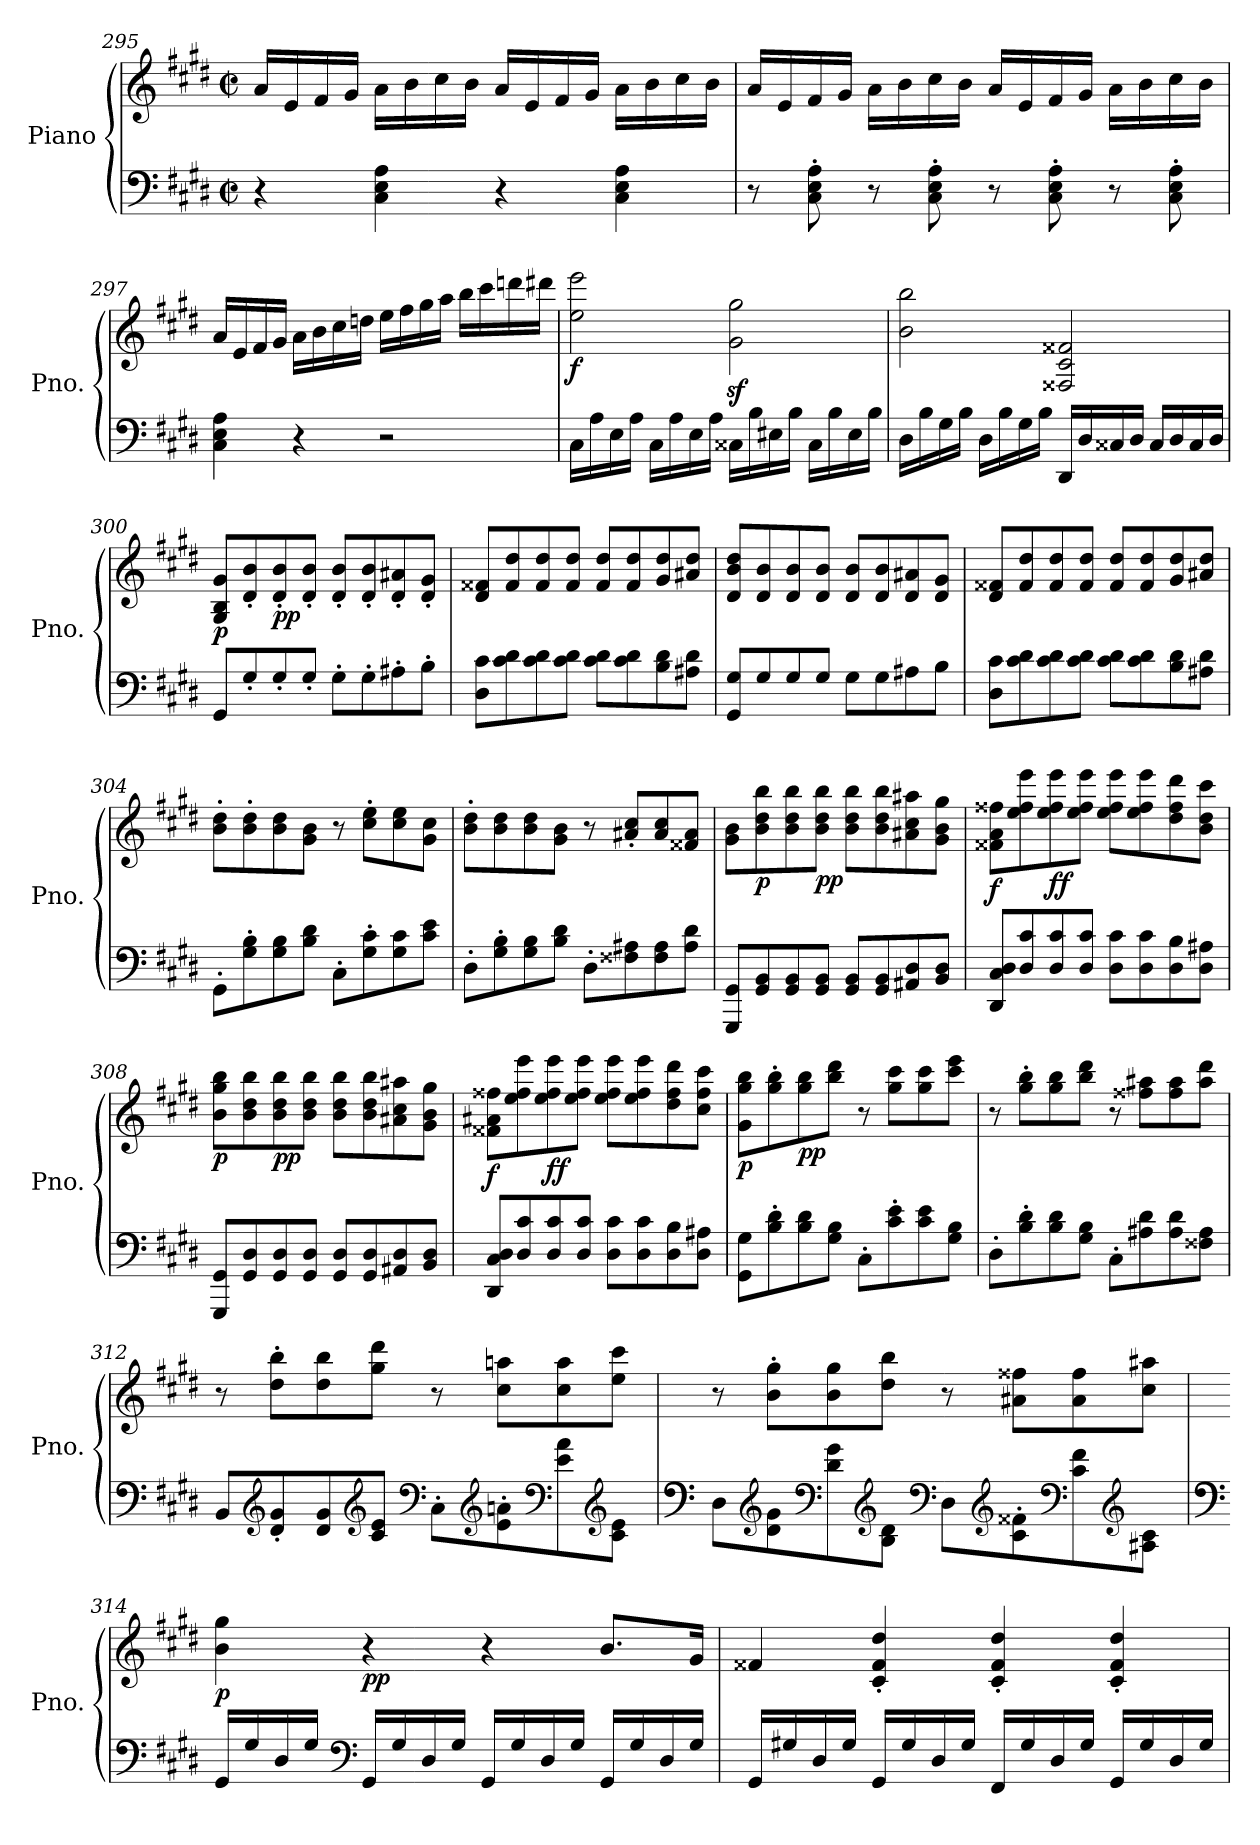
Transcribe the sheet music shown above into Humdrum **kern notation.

**kern	**kern	**dynam
*part1	*part1	*part1
*staff2	*staff1	*staff1/2
*I"Piano	*	*
*I'Pno.	*	*
*clefF4	*clefG2	*
*k[f#c#g#d#]	*k[f#c#g#d#]	*
*M2/2	*M2/2	*
*met(c|)	*met(c|)	*
=295	=295	=295
4r	16a/LL	.
.	16e/	.
.	16f#/	.
.	16g#/JJ	.
4C#\ 4E\ 4A\	16a\LL	.
.	16b\	.
.	16cc#\	.
.	16b\JJ	.
4r	16a/LL	.
.	16e/	.
.	16f#/	.
.	16g#/JJ	.
4C#\ 4E\ 4A\	16a\LL	.
.	16b\	.
.	16cc#\	.
.	16b\JJ	.
!!LO:LB:g=z
=296	=296	=296
8r	16a/LL	.
.	16e/	.
8C#\' 8E\' 8A\'	16f#/	.
.	16g#/JJ	.
8r	16a\LL	.
.	16b\	.
8C#\' 8E\' 8A\'	16cc#\	.
.	16b\JJ	.
8r	16a/LL	.
.	16e/	.
8C#\' 8E\' 8A\'	16f#/	.
.	16g#/JJ	.
8r	16a\LL	.
.	16b\	.
8C#\' 8E\' 8A\'	16cc#\	.
.	16b\JJ	.
=297	=297	=297
4C#\ 4E\ 4A\	16a/LL	.
.	16e/	.
.	16f#/	.
.	16g#/JJ	.
4r	16a\LL	.
.	16b\	.
.	16cc#\	.
.	16ddn\JJ	.
2r	16ee\LL	.
.	16ff#\	.
.	16gg#\	.
.	16aa\JJ	.
.	16bb\LL	.
.	16ccc#\	.
.	16dddn\	.
.	16ddd#X\JJ	.
!!LO:LB:g=z
=298	=298	=298
!	!	!LO:DY:b
16C#\LL	2ee\ 2eee\	f
16A\	.	.
16E\	.	.
16A\JJ	.	.
16C#\LL	.	.
16A\	.	.
16E\	.	.
16A\JJ	.	.
16C##X\LL	2g#\z< 2gg#\z<	.
16B\	.	.
16E#X\	.	.
16B\JJ	.	.
16C##\LL	.	.
16B\	.	.
16E#\	.	.
16B\JJ	.	.
=299	=299	=299
16D#\LL	2b\ 2bb\	.
16B\	.	.
16G#\	.	.
16B\JJ	.	.
16D#\LL	.	.
16B\	.	.
16G#\	.	.
16B\JJ	.	.
16DD#/LL	2F##X/ 2c#/ 2f##X/	.
16D#/	.	.
16C##X/	.	.
16D#/JJ	.	.
16C##/LL	.	.
16D#/	.	.
16C##/	.	.
16D#/JJ	.	.
=300	=300	=300
!	!	!LO:DY:b
8GG#/L	8G#/ 8B/ 8g#/L	p
8G#'/	8d#/' 8b/'	.
!	!	!LO:DY:b
!	!	!LO:DY:n=1:b
8G#'/	8d#/' 8b/'	p p
8G#'/J	8d#/' 8b/'J	.
8G#'\L	8d#/' 8b/'L	.
8G#'\	8d#/' 8b/'	.
8A#X'\	8d#/' 8a#X/'	.
8B'\J	8d#/' 8g#/'J	.
!!LO:LB:g=z
=301	=301	=301
8D#\ 8c#\L	8d#/ 8f##X/L	.
8c#\ 8d#\	8f##/ 8dd#/	.
8c#\ 8d#\	8f##/ 8dd#/	.
8c#\ 8d#\J	8f##/ 8dd#/J	.
8c#\ 8d#\L	8f##/ 8dd#/L	.
8c#\ 8d#\	8f##/ 8dd#/	.
8B\ 8d#\	8g#/ 8dd#/	.
8A#X\ 8d#\J	8a#X/ 8dd#/J	.
=302	=302	=302
8GG#/ 8G#/L	8d#/ 8b/ 8dd#/L	.
8G#/	8d#/ 8b/	.
8G#/	8d#/ 8b/	.
8G#/J	8d#/ 8b/J	.
8G#\L	8d#/ 8b/L	.
8G#\	8d#/ 8b/	.
8A#X\	8d#/ 8a#X/	.
8B\J	8d#/ 8g#/J	.
=303	=303	=303
8D#\ 8c#\L	8d#/ 8f##X/L	.
8c#\ 8d#\	8f##/ 8dd#/	.
8c#\ 8d#\	8f##/ 8dd#/	.
8c#\ 8d#\J	8f##/ 8dd#/J	.
8c#\ 8d#\L	8f##/ 8dd#/L	.
8c#\ 8d#\	8f##/ 8dd#/	.
8B\ 8d#\	8g#/ 8dd#/	.
8A#X\ 8d#\J	8a#X/ 8dd#/J	.
!!LO:LB:g=z
=304	=304	=304
8GG#'\L	8b\' 8dd#\'L	.
8G#\' 8B\'	8b\' 8dd#\'	.
8G#\ 8B\	8b\ 8dd#\	.
8B\ 8d#\J	8g#\ 8b\J	.
8C#'\L	8r	.
8G#\' 8c#\'	8cc#\' 8ee\'L	.
8G#\ 8c#\	8cc#\ 8ee\	.
8c#\ 8e\J	8g#\ 8cc#\J	.
=305	=305	=305
8D#'\L	8b\' 8dd#\'L	.
8G#\' 8B\'	8b\ 8dd#\	.
8G#\ 8B\	8b\ 8dd#\	.
8B\ 8d#\J	8g#\ 8b\J	.
8D#'\L	8r	.
8F##X\ 8A#X\	8a#X/' 8cc#/'L	.
8F##\ 8A#\	8a#/ 8cc#/	.
8A#\ 8d#\J	8f##X/ 8a#/J	.
=306	=306	=306
8GGG#/ 8GG#/L	8g#\ 8b\L	.
!	!	!LO:DY:b
8GG#/ 8BB/	8b\ 8dd#\ 8bb\	p
8GG#/ 8BB/	8b\ 8dd#\ 8bb\	.
!	!	!LO:DY:b
!	!	!LO:DY:n=1:b
8GG#/ 8BB/J	8b\ 8dd#\ 8bb\J	p p
8GG#/ 8BB/L	8b\ 8dd#\ 8bb\L	.
8GG#/ 8BB/	8b\ 8dd#\ 8bb\	.
8AA#X/ 8D#/	8a#X\ 8cc#\ 8aa#X\	.
8BB/ 8D#/J	8g#\ 8b\ 8gg#\J	.
!!LO:LB:g=z
=307	=307	=307
!	!	!LO:DY:b
8DD#/ 8C#/ 8D#/L	8f##X\ 8a\ 8ff##X\L	f
8D#/ 8c#/	8ee\ 8ff##\ 8eee\	.
!	!	!LO:DY:b
!	!	!LO:DY:n=1:b
8D#/ 8c#/	8ee\ 8ff##\ 8eee\	f f
8D#/ 8c#/J	8ee\ 8ff##\ 8eee\J	.
8D#\ 8c#\L	8ee\ 8ff##\ 8eee\L	.
8D#\ 8c#\	8ee\ 8ff##\ 8eee\	.
8D#\ 8B\	8dd#\ 8ff##\ 8ddd#\	.
8D#\ 8A#X\J	8b\ 8dd#\ 8ccc#\J	.
=308	=308	=308
!	!	!LO:DY:b
8GGG#/ 8GG#/L	8b\ 8gg#\ 8bb\L	p
8GG#/ 8D#/	8b\ 8dd#\ 8bb\	.
!	!	!LO:DY:b
!	!	!LO:DY:n=1:b
8GG#/ 8D#/	8b\ 8dd#\ 8bb\	p p
8GG#/ 8D#/J	8b\ 8dd#\ 8bb\J	.
8GG#/ 8D#/L	8b\ 8dd#\ 8bb\L	.
8GG#/ 8D#/	8b\ 8dd#\ 8bb\	.
8AA#X/ 8D#/	8a#X\ 8cc#\ 8aa#X\	.
8BB/ 8D#/J	8g#\ 8b\ 8gg#\J	.
=309	=309	=309
!	!	!LO:DY:b
8DD#/ 8C#/ 8D#/L	8f##X\ 8a#X\ 8ff##X\L	f
8D#/ 8c#/	8ee\ 8ff##\ 8eee\	.
!	!	!LO:DY:b
!	!	!LO:DY:n=1:b
8D#/ 8c#/	8ee\ 8ff##\ 8eee\	f f
8D#/ 8c#/J	8ee\ 8ff##\ 8eee\J	.
8D#\ 8c#\L	8ee\ 8ff##\ 8eee\L	.
8D#\ 8c#\	8ee\ 8ff##\ 8eee\	.
8D#\ 8B\	8dd#\ 8ff##\ 8ddd#\	.
8D#\ 8A#X\J	8cc#\ 8ff##\ 8ccc#\J	.
!!LO:PB:g=z
=310	=310	=310
!	!	!LO:DY:b
8GG#\ 8G#\L	8g#\ 8gg#\ 8bb\L	p
8B\' 8d#\'	8gg#\' 8bb\'	.
!	!	!LO:DY:b
!	!	!LO:DY:n=1:b
8B\ 8d#\	8gg#\ 8bb\	p p
8G#\ 8B\J	8bb\ 8ddd#\J	.
8C#'\L	8r	.
8c#\' 8e\'	8gg#\ 8ccc#\L	.
8c#\ 8e\	8gg#\ 8ccc#\	.
8G#\ 8B\J	8ccc#\ 8eee\J	.
=311	=311	=311
8D#'\L	8r	.
8B\' 8d#\'	8gg#\' 8bb\'L	.
8B\ 8d#\	8gg#\ 8bb\	.
8G#\ 8B\J	8bb\ 8ddd#\J	.
8C#'\L	8r	.
8A#X\ 8d#\	8ff##X\ 8aa#X\L	.
8A#\ 8d#\	8ff##\ 8aa#\	.
8F##X\ 8A#\J	8aa#\ 8ddd#\J	.
=312	=312	=312
8BB/L	8r	.
*clefG2	*	*
8d#/' 8g#/'	8dd#\' 8bb\'L	.
8d#/ 8g#/	8dd#\ 8bb\	.
*clefG2	*	*
8c#/ 8e/J	8gg#\ 8ddd#\J	.
*clefF4	*	*
8C#'\L	8r	.
*clefG2	*	*
8e\' 8an\'	8cc#\ 8aan\L	.
*clefF4	*	*
8e\ 8a\	8cc#\ 8aa\	.
*clefG2	*	*
8c#\ 8e\J	8ee\ 8ccc#\J	.
!!LO:LB:g=z
=313	=313	=313
*clefF4	*	*
8D#\L	8r	.
*clefG2	*	*
8d#\ 8g#\	8b\' 8gg#\'L	.
*clefF4	*	*
8d#\ 8g#\	8b\ 8gg#\	.
*clefG2	*	*
8B\ 8d#\J	8dd#\ 8bb\J	.
*clefF4	*	*
8D#\L	8r	.
*clefG2	*	*
8c#\' 8f##X\'	8a#X\ 8ff##X\L	.
*clefF4	*	*
8c#\ 8f##\	8a#\ 8ff##\	.
*clefG2	*	*
8A#X\ 8c#\J	8cc#\ 8aa#X\J	.
=314	=314	=314
*clefF4	*	*
!	!	!LO:DY:b
16GG#/LL	4b\ 4gg#\	p
16G#/	.	.
16D#/	.	.
16G#/JJ	.	.
*clefF4	*	*
!	!	!LO:DY:b
!	!	!LO:DY:n=1:b
16GG#/LL	4r	p p
16G#/	.	.
16D#/	.	.
16G#/JJ	.	.
16GG#/LL	4r	.
16G#/	.	.
16D#/	.	.
16G#/JJ	.	.
16GG#/LL	8.b/L	.
16G#/	.	.
16D#/	.	.
16G#/JJ	16g#/Jk	.
!!LO:LB:g=z
=315	=315	=315
16GG#/LL	4f##X/	.
16G#X/	.	.
16D#/	.	.
16G#/JJ	.	.
16GG#/LL	4c#/' 4f##/' 4dd#/'	.
16G#/	.	.
16D#/	.	.
16G#/JJ	.	.
16FF#/LL	4c#/' 4f##/' 4dd#/'	.
16G#/	.	.
16D#/	.	.
16G#/JJ	.	.
16GG#/LL	4c#/' 4f##/' 4dd#/'	.
16G#/	.	.
16D#/	.	.
16G#/JJ	.	.
=	=	=
*-	*-	*-
